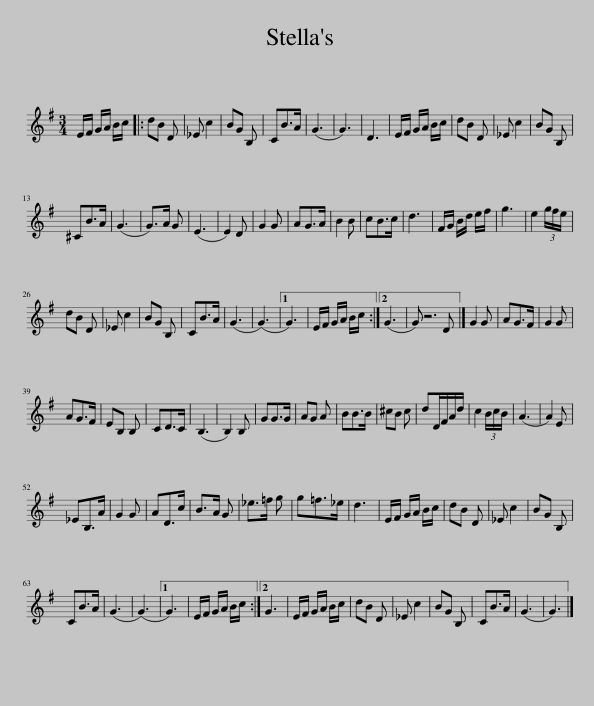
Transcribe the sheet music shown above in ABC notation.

X:1
L:1/8
M:3/4
I:linebreak $
K:G
V:1 treble
V:1
 E/F/ G/A/ B/c/ |: dB D | _E c2 | BG B, | CB>A | %5
 (G3 | G3) | D3 | E/F/ G/A/ B/c/ | dB D | %10
 _E c2 | BG B, |$ ^CB>A | (G3 | G>)A G | %15
 (E3 | E2) D | G2 G | AG>A | B2 B | %20
 cB>c | d3 | F/G/ B/d/ e/f/ | g3 | e2 (3g/f/e/ |$ %25
 dB D | _E c2 | BG B, | CB>A | (G3 | %30
 (G3) |1 G3) | E/F/ G/A/ B/c/ :|2 (G3 | G) z6 D |] %35
 G2 G | AG>F | G2 G |$ AG>F | EB, B, | %40
 CD>C | (B,3 | B,2) B, | GG>G | AG A | %45
 BB>B | ^cB c | dD/F/A/d/ | c2 (3B/c/B/ | (A3 | %50
 A2) E |$ _EB,>A | G2 G | AD>c | B>A G | %55
 _e>=f g | g=f>_e | d3 | E/F/ G/A/ B/c/ | dB D | %60
 _E c2 | BG B, |$ CB>A | (G3 | (G3) |1 %65
 G3) | E/F/ G/A/ B/c/ :|2 G3 | E/F/ G/A/ B/c/ | dB D | %70
 _E c2 | BG B, | CB>A | (G3 | G3) |] %75
